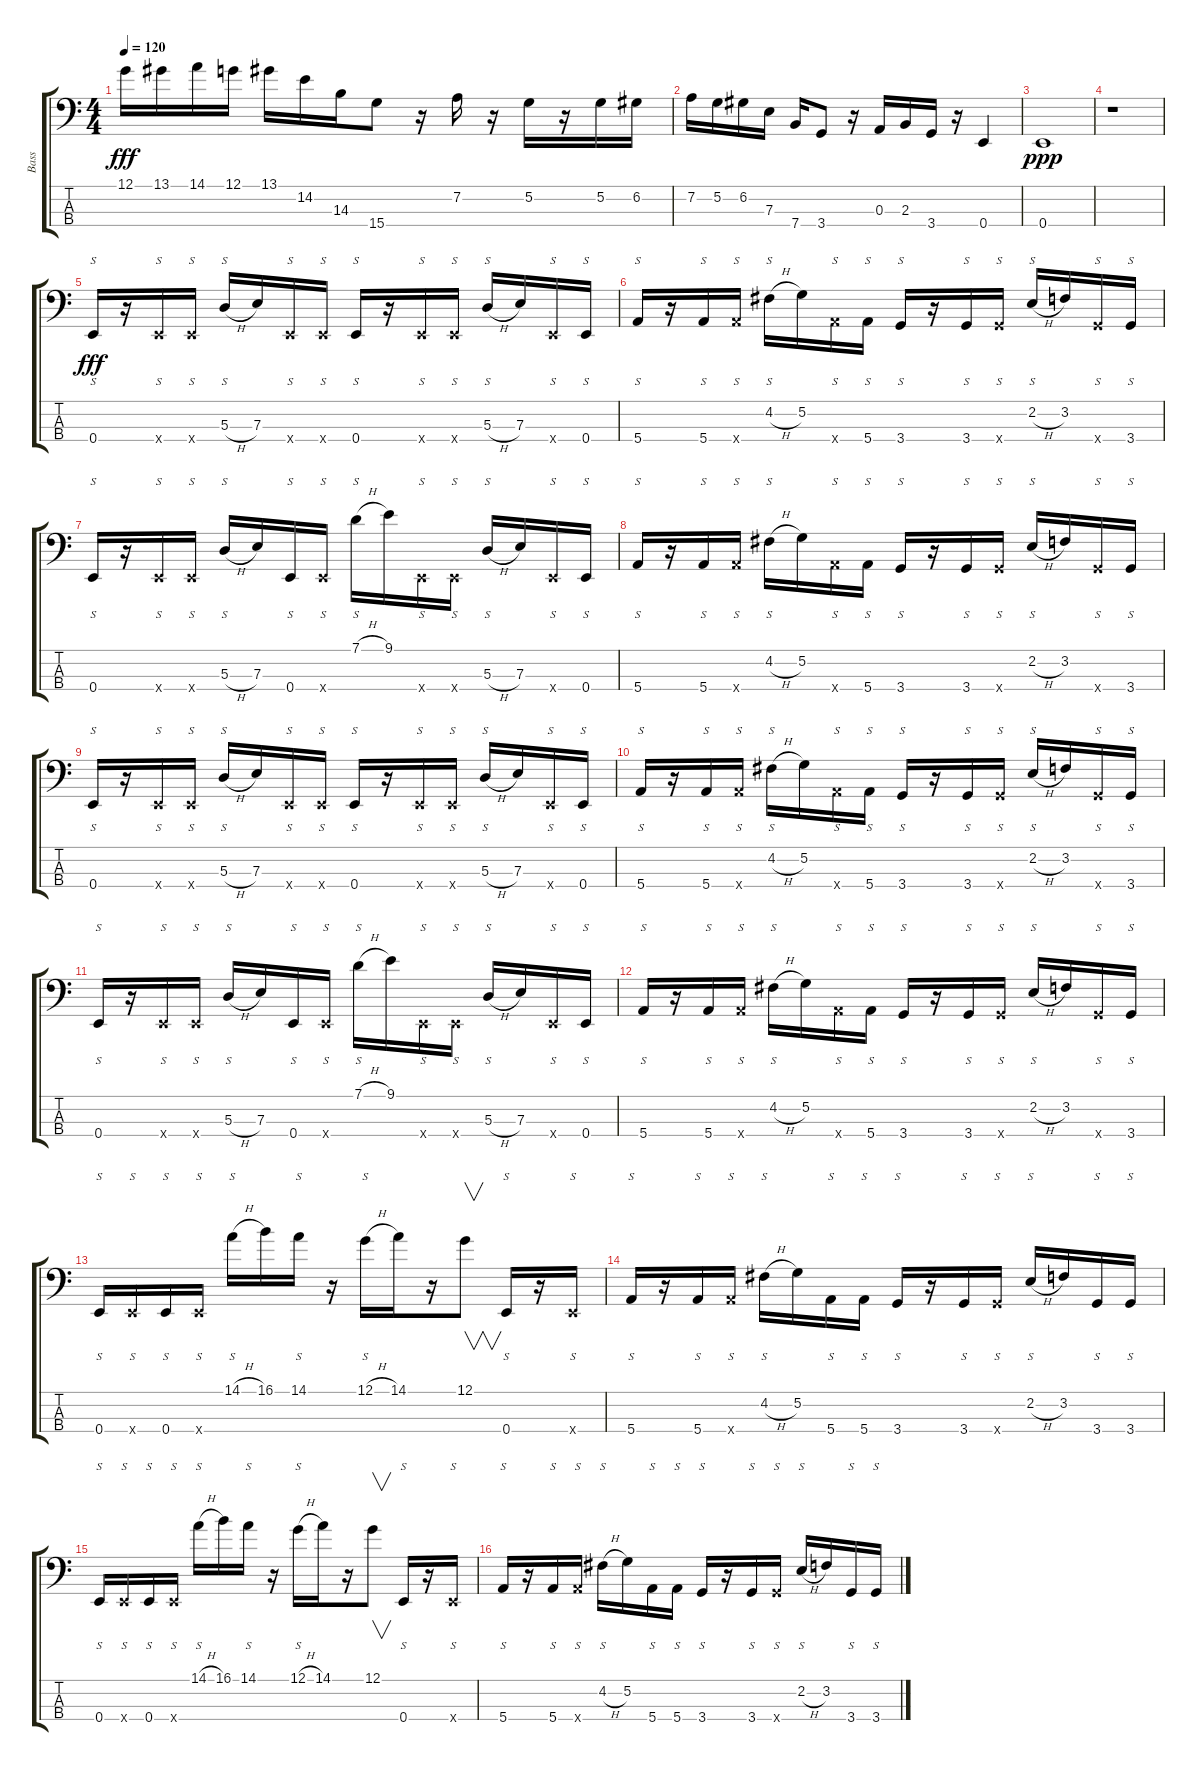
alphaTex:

\track ("Bass" "Bass") {instrument slapbass1}
\staff {score tabs}
\tuning (G2 D2 A1 E1) {hide}
\ts (4 4)
\tempo 120
\clef f4
\ks c
12.1.16{dy fff instrument slapbass1} 13.1.16 14.1.16 12.1.16 13.1.16 14.2.16 14.3.16 15.4.8 r.16 7.2.16 r.16 5.2.16 r.16 5.2.16 6.2.16 |
7.2.16 5.2.16 6.2.16 7.3.16 7.4.16 3.4.8 r.16 0.3.16 2.3.16 3.4.16 r.16 0.4.4 |
0.4.1{dy ppp} |
r.1 |
0.4.16{s dy fff} r.16 0.4{x}.16{s} 0.4{x}.16{s} 5.3{h}.16{s} 7.3.16 0.4{x}.16{s} 0.4{x}.16{s} 0.4.16{s} r.16 0.4{x}.16{s} 0.4{x}.16{s} 5.3{h}.16{s} 7.3.16 0.4{x}.16{s} 0.4.16{s} |
5.4.16{s} r.16 5.4.16{s} 5.4{x}.16{s} 4.2{h}.16{s} 5.2.16 5.4{x}.16{s} 5.4.16{s} 3.4.16{s} r.16 3.4.16{s} 3.4{x}.16{s} 2.2{h}.16{s} 3.2.16 3.4{x}.16{s} 3.4.16{s} |
0.4.16{s} r.16 0.4{x}.16{s} 0.4{x}.16{s} 5.3{h}.16{s} 7.3.16 0.4.16{s} 0.4{x}.16{s} 7.1{h}.16{s} 9.1.16 0.4{x}.16{s} 0.4{x}.16{s} 5.3{h}.16{s} 7.3.16 0.4{x}.16{s} 0.4.16{s} |
5.4.16{s} r.16 5.4.16{s} 5.4{x}.16{s} 4.2{h}.16{s} 5.2.16 5.4{x}.16{s} 5.4.16{s} 3.4.16{s} r.16 3.4.16{s} 3.4{x}.16{s} 2.2{h}.16{s} 3.2.16 3.4{x}.16{s} 3.4.16{s} |
0.4.16{s} r.16 0.4{x}.16{s} 0.4{x}.16{s} 5.3{h}.16{s} 7.3.16 0.4{x}.16{s} 0.4{x}.16{s} 0.4.16{s} r.16 0.4{x}.16{s} 0.4{x}.16{s} 5.3{h}.16{s} 7.3.16 0.4{x}.16{s} 0.4.16{s} |
5.4.16{s} r.16 5.4.16{s} 5.4{x}.16{s} 4.2{h}.16{s} 5.2.16 5.4{x}.16{s} 5.4.16{s} 3.4.16{s} r.16 3.4.16{s} 3.4{x}.16{s} 2.2{h}.16{s} 3.2.16 3.4{x}.16{s} 3.4.16{s} |
0.4.16{s} r.16 0.4{x}.16{s} 0.4{x}.16{s} 5.3{h}.16{s} 7.3.16 0.4.16{s} 0.4{x}.16{s} 7.1{h}.16{s} 9.1.16 0.4{x}.16{s} 0.4{x}.16{s} 5.3{h}.16{s} 7.3.16 0.4{x}.16{s} 0.4.16{s} |
5.4.16{s} r.16 5.4.16{s} 5.4{x}.16{s} 4.2{h}.16{s} 5.2.16 5.4{x}.16{s} 5.4.16{s} 3.4.16{s} r.16 3.4.16{s} 3.4{x}.16{s} 2.2{h}.16{s} 3.2.16 3.4{x}.16{s} 3.4.16{s} |
0.4.16{s} 0.4{x}.16{s} 0.4.16{s} 0.4{x}.16{s} 14.1{h}.16{s} 16.1.16 14.1.16{s} r.16 12.1{h}.16{s} 14.1.16 r.16 12.1.8{v} 0.4.16{s} r.16 0.4{x}.16{s} |
5.4.16{s} r.16 5.4.16{s} 5.4{x}.16{s} 4.2{h}.16{s} 5.2.16 5.4.16{s} 5.4.16{s} 3.4.16{s} r.16 3.4.16{s} 3.4{x}.16{s} 2.2{h}.16{s} 3.2.16 3.4.16{s} 3.4.16{s} |
0.4.16{s} 0.4{x}.16{s} 0.4.16{s} 0.4{x}.16{s} 14.1{h}.16{s} 16.1.16 14.1.16{s} r.16 12.1{h}.16{s} 14.1.16 r.16 12.1.8{v} 0.4.16{s} r.16 0.4{x}.16{s} |
5.4.16{s} r.16 5.4.16{s} 5.4{x}.16{s} 4.2{h}.16{s} 5.2.16 5.4.16{s} 5.4.16{s} 3.4.16{s} r.16 3.4.16{s} 3.4{x}.16{s} 2.2{h}.16{s} 3.2.16 3.4.16{s} 3.4.16{s}
